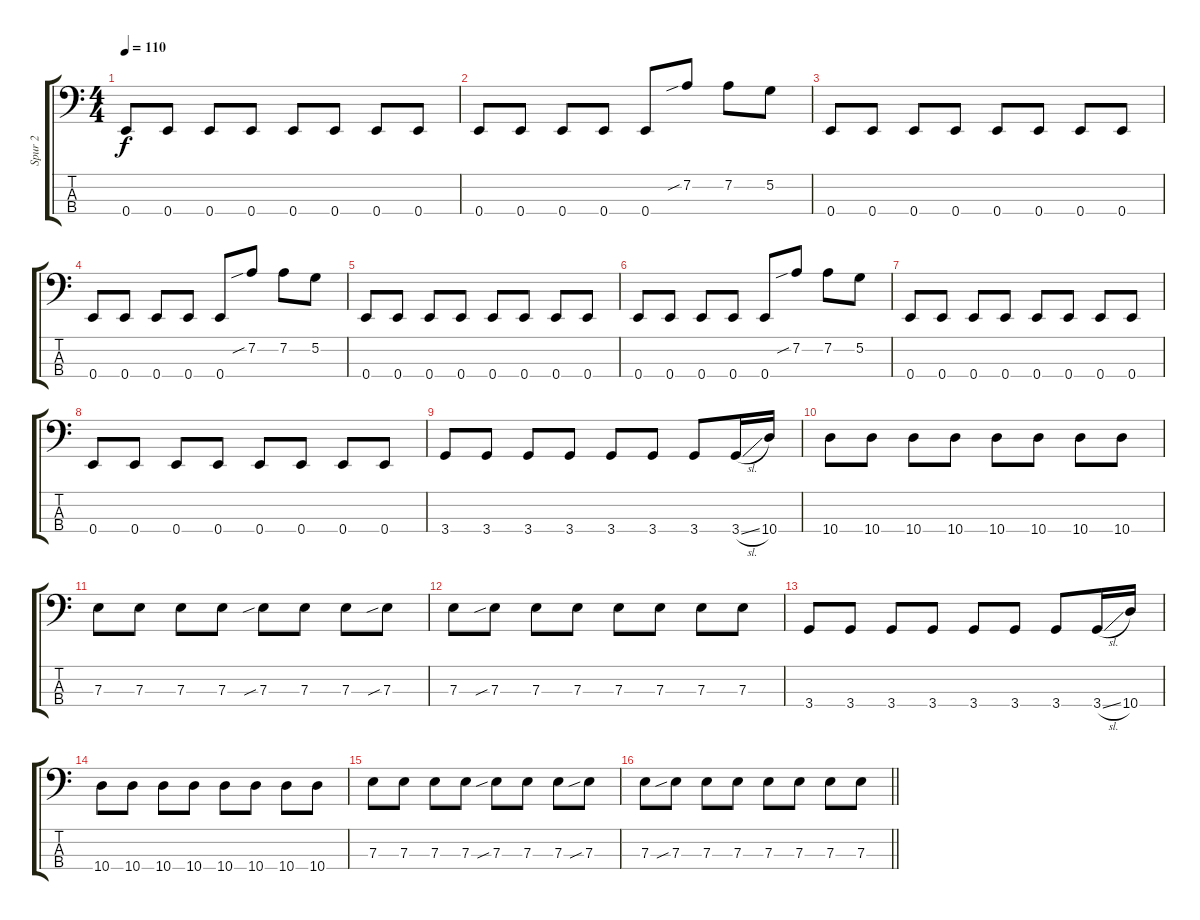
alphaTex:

\track ("Spur 2" "Spur 2") {instrument electricbasspick}
\staff {score tabs}
\tuning (G2 D2 A1 E1) {hide}
\ts (4 4)
\tempo 110
\clef f4
\ks c
0.4.8{dy f} 0.4.8 0.4.8 0.4.8 0.4.8 0.4.8 0.4.8 0.4.8 |
0.4.8 0.4.8 0.4.8 0.4.8 0.4.8 7.2{sib}.8 7.2.8 5.2.8 |
0.4.8 0.4.8 0.4.8 0.4.8 0.4.8 0.4.8 0.4.8 0.4.8 |
0.4.8 0.4.8 0.4.8 0.4.8 0.4.8 7.2{sib}.8 7.2.8 5.2.8 |
0.4.8 0.4.8 0.4.8 0.4.8 0.4.8 0.4.8 0.4.8 0.4.8 |
0.4.8 0.4.8 0.4.8 0.4.8 0.4.8 7.2{sib}.8 7.2.8 5.2.8 |
0.4.8 0.4.8 0.4.8 0.4.8 0.4.8 0.4.8 0.4.8 0.4.8 |
0.4.8 0.4.8 0.4.8 0.4.8 0.4.8 0.4.8 0.4.8 0.4.8 |
3.4.8 3.4.8 3.4.8 3.4.8 3.4.8 3.4.8 3.4.8 3.4{sl}.16 10.4.16 |
10.4.8 10.4.8 10.4.8 10.4.8 10.4.8 10.4.8 10.4.8 10.4.8 |
7.3.8 7.3.8 7.3.8 7.3.8 7.3{sib}.8 7.3.8 7.3.8 7.3{sib}.8 |
7.3.8 7.3{sib}.8 7.3.8 7.3.8 7.3.8 7.3.8 7.3.8 7.3.8 |
3.4.8 3.4.8 3.4.8 3.4.8 3.4.8 3.4.8 3.4.8 3.4{sl}.16 10.4.16 |
10.4.8 10.4.8 10.4.8 10.4.8 10.4.8 10.4.8 10.4.8 10.4.8 |
7.3.8 7.3.8 7.3.8 7.3.8 7.3{sib}.8 7.3.8 7.3.8 7.3{sib}.8 |
\barLineRight lightlight
7.3.8 7.3{sib}.8 7.3.8 7.3.8 7.3.8 7.3.8 7.3.8 7.3.8
